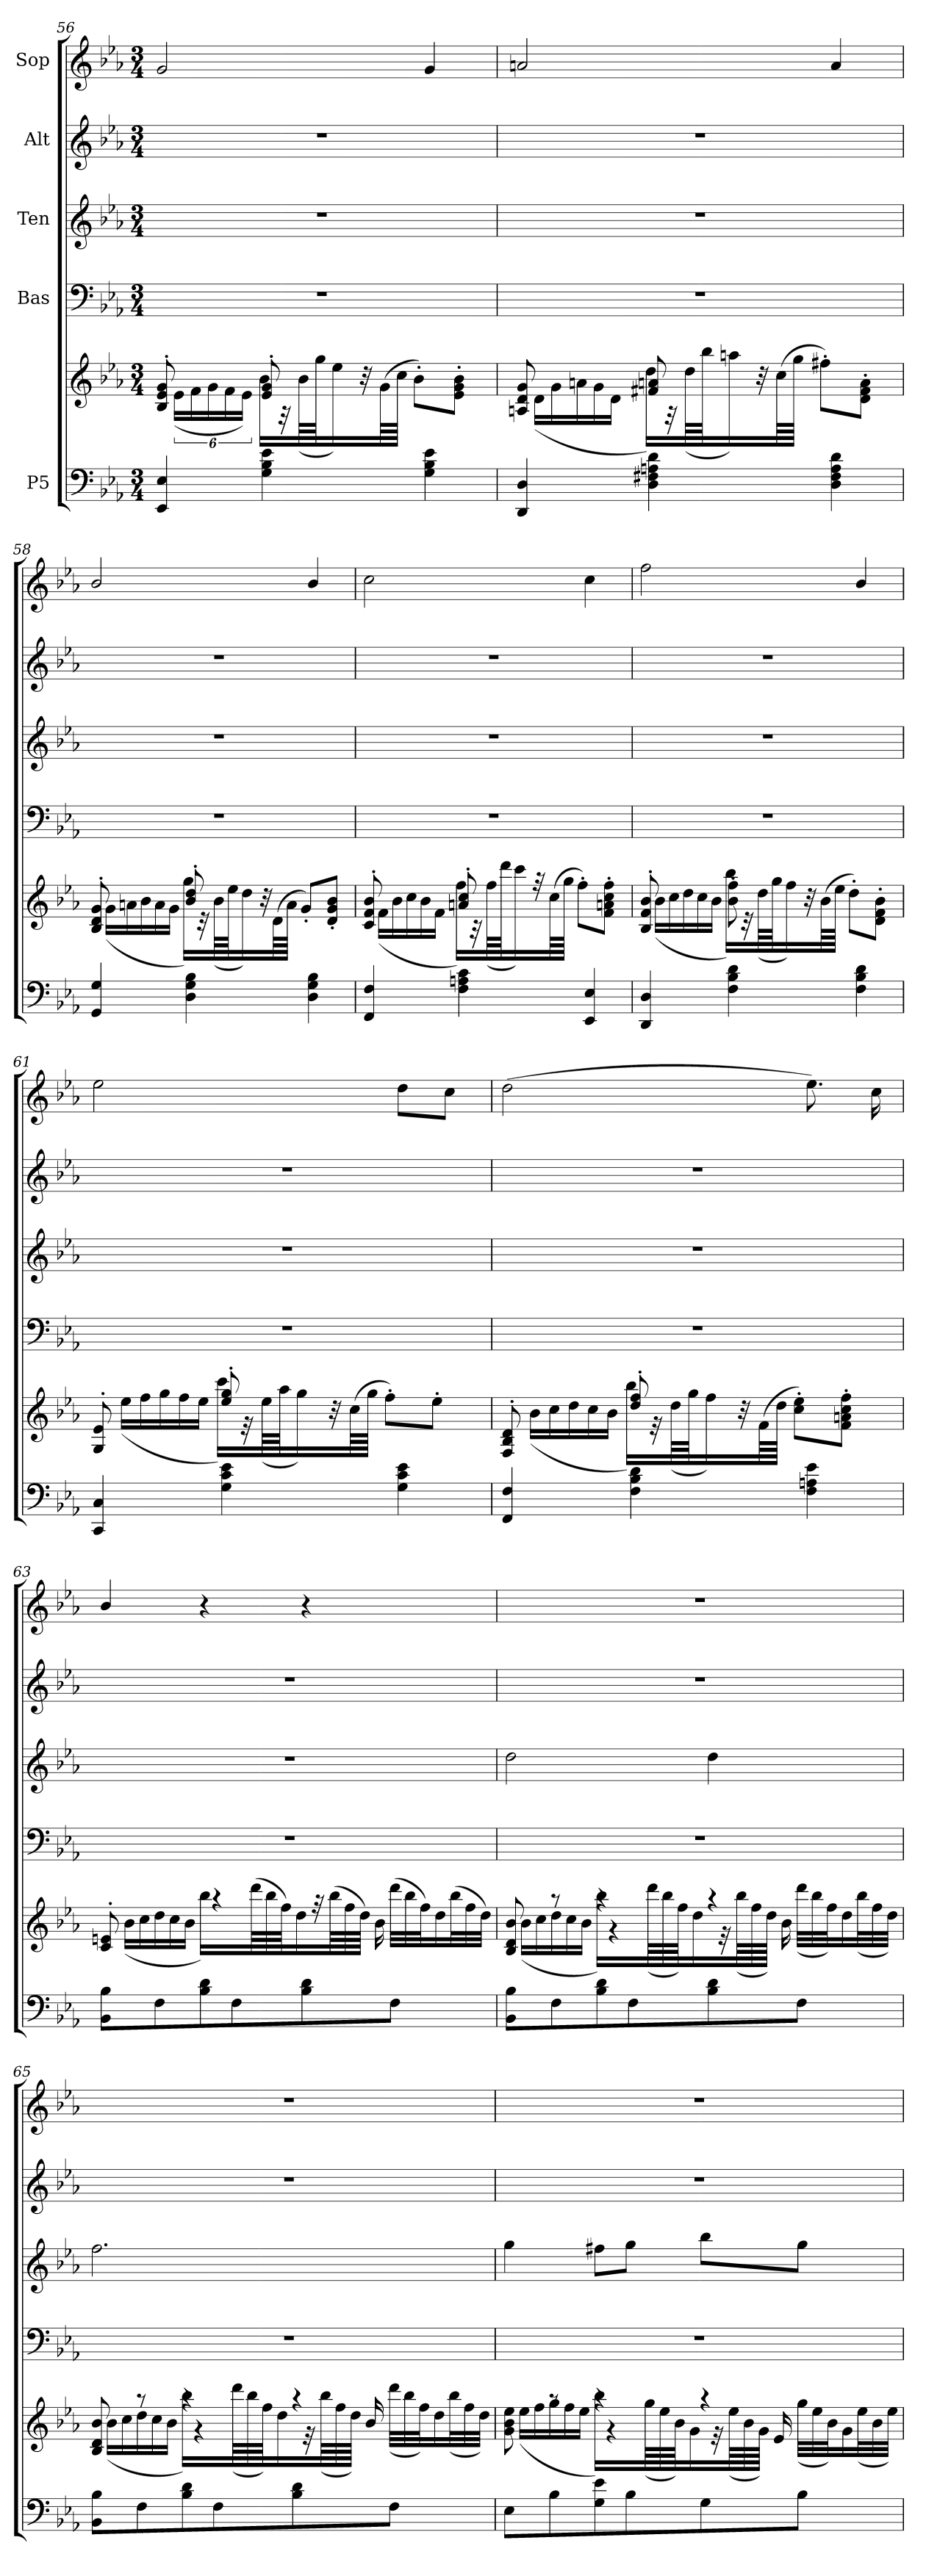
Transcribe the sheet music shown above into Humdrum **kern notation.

**kern	**kern	**kern	**kern	**kern	**kern
*part5	*part5	*part4	*part3	*part2	*part1
*staff6	*staff5	*staff4	*staff3	*staff2	*staff1
*I"P5	*	*I"Bas	*I"Ten	*I"Alt	*I"Sop
*clefF4	*clefG2	*clefF4	*clefG2	*clefG2	*clefG2
*k[b-e-a-]	*k[b-e-a-]	*k[b-e-a-]	*k[b-e-a-]	*k[b-e-a-]	*k[b-e-a-]
*E-:	*E-:	*E-:	*E-:	*E-:	*E-:
*M3/4	*M3/4	*M3/4	*M3/4	*M3/4	*M3/4
=56	=56	=56	=56	=56	=56
*^	*^	*	*	*	*
!	!	!	!	!	!LO:N:vis=1	!	!
4EE-/ 4E-/	2.ryy	8B-/'> 8e-/'> 8g/'>	24ryy	2.r	2.r	2.r	2g/
*	*	*	*Xtuplet	*	*	*	*
.	.	.	(>24e-\LL	.	.	.	.
.	.	.	24f\	.	.	.	.
.	.	8ryy	24g\	.	.	.	.
.	.	.	24f\	.	.	.	.
.	.	.	24e-\JJ)	.	.	.	.
4G\ 4B-\ 4e-\	.	8e-/'< 8g/'<	24b-\KL	.	.	.	.
.	.	.	32r	.	.	.	.
.	.	.	(>64b-\LLL	.	.	.	.
.	.	.	64gg\JJ	.	.	.	.
.	.	.	16ee-\J)	.	.	.	.
.	.	4.ryy	.	.	.	.	.
.	.	.	32r	.	.	.	.
.	.	.	(>64g\LLL	.	.	.	.
.	.	.	64cc\JJJJ	.	.	.	.
.	.	.	8b-'<\L)	.	.	.	.
4G\ 4B-\ 4e-\	.	.	.	.	.	.	4g/
.	.	.	8e-\'< 8g\'< 8b-\'<J	.	.	.	.
.	.	.	48ryy	.	.	.	.
!!LO:LB:g=z
=57	=57	=57	=57	=57	=57	=57	=57
!	!	!	!	!	!LO:N:vis=1	!	!
4DD/ 4D/	2.ryy	8An/ 8d/ 8g/	24ryy	2.r	2.r	2.r	2an/
.	.	.	(>24d\LL	.	.	.	.
.	.	.	24g\	.	.	.	.
.	.	8ryy	24an\	.	.	.	.
.	.	.	24g\	.	.	.	.
.	.	.	24d\JJ	.	.	.	.
4D\ 4F#X\ 4An\ 4d\	.	8f#X/ 8ani/	24dd\KL)	.	.	.	.
.	.	.	32r	.	.	.	.
.	.	.	(>64dd\LLL	.	.	.	.
.	.	.	64bb-\JJ	.	.	.	.
.	.	.	16aan\J)	.	.	.	.
.	.	4.ryy	.	.	.	.	.
.	.	.	32r	.	.	.	.
.	.	.	(>64cc\LLL	.	.	.	.
.	.	.	64gg\JJJJ	.	.	.	.
.	.	.	8ff#X'<\L)	.	.	.	.
4D\ 4F#\ 4A\ 4d\	.	.	.	.	.	.	4a/
.	.	.	8d\'< 8f#i\'< 8a\'<J	.	.	.	.
.	.	.	48ryy	.	.	.	.
=58	=58	=58	=58	=58	=58	=58	=58
!	!	!	!	!	!LO:N:vis=1	!	!
4GG/ 4G/	2.ryy	8B-/'> 8d/'> 8g/'>	24ryy	2.r	2.r	2.r	2b-/
.	.	.	(>24g\LL	.	.	.	.
.	.	.	24an\	.	.	.	.
.	.	8ryy	24b-\	.	.	.	.
.	.	.	24a\	.	.	.	.
.	.	.	24g\JJ	.	.	.	.
4D\ 4G\ 4B-\	.	8b-/'< 8dd/'<	24gg\KL)	.	.	.	.
.	.	.	32r	.	.	.	.
.	.	.	(>64b-\LLL	.	.	.	.
.	.	.	64ee-\JJ	.	.	.	.
.	.	.	16dd\J)	.	.	.	.
.	.	4.ryy	.	.	.	.	.
.	.	.	32r	.	.	.	.
.	.	.	(>64d\LLL	.	.	.	.
.	.	.	64a\JJJJ	.	.	.	.
.	.	.	8g'</L)	.	.	.	.
4D\ 4G\ 4B-\	.	.	.	.	.	.	4b-/
.	.	.	8d/'> 8g/'> 8b-/'>J	.	.	.	.
.	.	.	48ryy	.	.	.	.
!!LO:PB:g=z
=59	=59	=59	=59	=59	=59	=59	=59
!	!	!	!	!	!LO:N:vis=1	!	!
4FF/ 4F/	2.ryy	8c/'> 8f/'> 8b-/'>	24ryy	2.r	2.r	2.r	2cc\
.	.	.	(>24f\LL	.	.	.	.
.	.	.	24b-\	.	.	.	.
.	.	8ryy	24cc\	.	.	.	.
.	.	.	24b-\	.	.	.	.
.	.	.	24f\JJ	.	.	.	.
4F\ 4An\ 4c\	.	8an/'< 8cc/'<	24ff\KL)	.	.	.	.
.	.	.	32r	.	.	.	.
.	.	.	(>64ff\LLL	.	.	.	.
.	.	.	64ddd\JJ	.	.	.	.
.	.	.	16ccc\J)	.	.	.	.
.	.	4.ryy	.	.	.	.	.
.	.	.	32r	.	.	.	.
.	.	.	(>64cc\LLL	.	.	.	.
.	.	.	64gg\JJJJ	.	.	.	.
.	.	.	8ff'<\L)	.	.	.	.
4EE-/ 4E-/	.	.	.	.	.	.	4cc\
.	.	.	8f\'< 8ani\'< 8cc\'< 8ff\'<J	.	.	.	.
.	.	.	48ryy	.	.	.	.
=60	=60	=60	=60	=60	=60	=60	=60
!	!	!	!	!	!LO:N:vis=1	!	!
4DD/ 4D/	2.ryy	8B-/'> 8f/'> 8b-/'>	24ryy	2.r	2.r	2.r	2ff\
.	.	.	(>24b-\LL	.	.	.	.
.	.	.	24cc\	.	.	.	.
.	.	8ryy	24dd\	.	.	.	.
.	.	.	24cc\	.	.	.	.
.	.	.	24b-\JJ	.	.	.	.
4F\ 4B-\ 4d\	.	8b-\'< 8ff\'<	24bb-\KL)	.	.	.	.
.	.	.	32r	.	.	.	.
.	.	.	(>64dd\LLL	.	.	.	.
.	.	.	64gg\JJ	.	.	.	.
.	.	.	16ff\J)	.	.	.	.
.	.	4.ryy	.	.	.	.	.
.	.	.	32r	.	.	.	.
.	.	.	(>64b-\LLL	.	.	.	.
.	.	.	64ee-\JJJJ	.	.	.	.
.	.	.	8dd'<\L)	.	.	.	.
4F\ 4B-\ 4d\	.	.	.	.	.	.	4b-/
.	.	.	8d\'< 8f\'< 8b-\'<J	.	.	.	.
.	.	.	48ryy	.	.	.	.
=61	=61	=61	=61	=61	=61	=61	=61
!	!	!	!	!	!LO:N:vis=1	!	!
4CC/ 4C/	2.ryy	8G/'> 8e-/'>	24ryy	2.r	2.r	2.r	2ee-\
.	.	.	(>24ee-\LL	.	.	.	.
.	.	.	24ff\	.	.	.	.
.	.	8ryy	24gg\	.	.	.	.
.	.	.	24ff\	.	.	.	.
.	.	.	24ee-\JJ	.	.	.	.
4G\ 4c\ 4e-\	.	8ee-/'< 8gg/'<	24ccc\KL)	.	.	.	.
.	.	.	32r	.	.	.	.
.	.	.	(>64ee-\LLL	.	.	.	.
.	.	.	64aa-\JJ	.	.	.	.
.	.	.	16gg\J)	.	.	.	.
.	.	4.ryy	.	.	.	.	.
.	.	.	32r	.	.	.	.
.	.	.	(>64cc\LLL	.	.	.	.
.	.	.	64gg\JJJJ	.	.	.	.
.	.	.	8ff'<\L)	.	.	.	.
4G\ 4c\ 4e-\	.	.	.	.	.	.	8dd\L
.	.	.	8ee-'<\J	.	.	.	.
.	.	.	.	.	.	.	8cc\J
.	.	.	48ryy	.	.	.	.
!!LO:LB:g=z
=62	=62	=62	=62	=62	=62	=62	=62
!	!	!	!	!	!LO:N:vis=1	!	!
4FF/ 4F/	2.ryy	8F/'> 8B-/'> 8d/'>	24ryy	2.r	2.r	2.r	(>2dd\
.	.	.	(>24b-\LL	.	.	.	.
.	.	.	24cc\	.	.	.	.
.	.	8ryy	24dd\	.	.	.	.
.	.	.	24cc\	.	.	.	.
.	.	.	24b-\JJ	.	.	.	.
4F\ 4B-\ 4d\	.	8dd/'< 8ff/'<	24bb-\KL)	.	.	.	.
.	.	.	32r	.	.	.	.
.	.	.	(>64dd\LLL	.	.	.	.
.	.	.	64gg\JJ	.	.	.	.
.	.	.	16ff\J)	.	.	.	.
.	.	4.ryy	.	.	.	.	.
.	.	.	32r	.	.	.	.
.	.	.	(>64f\LLL	.	.	.	.
.	.	.	64dd\JJJJ	.	.	.	.
.	.	.	8cc\'< 8ee-\'<L)	.	.	.	.
4F\ 4An\ 4e-\	.	.	.	.	.	.	8.ee-\)
.	.	.	8f\'< 8an\'< 8cc\'< 8ff\'<J	.	.	.	.
.	.	.	.	.	.	.	16cc\
.	.	.	48ryy	.	.	.	.
=63	=63	=63	=63	=63	=63	=63	=63
!	!	!	!	!	!LO:N:vis=1	!	!
8BB-\ 8B-\L	2.ryy	8c/'< 8en/'<	24ryy	2.r	2.r	2.r	4b-/
.	.	.	(>24b-\LL	.	.	.	.
.	.	.	24cc\	.	.	.	.
8F\	.	2ryy	24dd\	.	.	.	.
.	.	.	24cc\	.	.	.	.
.	.	.	24b-\JJ	.	.	.	.
8B-\ 8d\	.	.	24bb-\KL)	.	.	.	4r
.	.	.	32r	.	.	.	.
.	.	.	(>96ddd\LLL	.	.	.	.
.	.	.	96bb-\	.	.	.	.
.	.	.	96ff\JJ)	.	.	.	.
.	.	.	16dd\J	.	.	.	.
8F\	.	.	.	.	.	.	.
.	.	.	32r	.	.	.	.
.	.	.	(>96bb-\LLL	.	.	.	.
.	.	.	96ff\	.	.	.	.
.	.	.	96dd\JJJJ)	.	.	.	.
.	.	.	16b-\	.	.	.	.
8B-\ 8d\	.	.	.	.	.	.	4r
.	.	.	(>48ddd\LLL	.	.	.	.
.	.	.	48bb-\	.	.	.	.
.	.	.	48ff\J)	.	.	.	.
.	.	.	16dd\	.	.	.	.
8F\J	.	8ryy	.	.	.	.	.
.	.	.	(>48bb-\L	.	.	.	.
.	.	.	48ff\	.	.	.	.
.	.	.	48dd\JJJ)	.	.	.	.
.	.	.	48ryy	.	.	.	.
!!LO:PB:g=z
=64	=64	=64	=64	=64	=64	=64	=64
!	!	!	!	!	!	!	!LO:N:vis=1
8BB-\ 8B-\L	2.ryy	8B-/ 8d/ 8b-/	24ryy	2.r	2dd\	2.r	2.r
.	.	.	(>24b-\LL	.	.	.	.
.	.	.	24cc\	.	.	.	.
8F\	.	8raa	24dd\	.	.	.	.
.	.	.	24cc\	.	.	.	.
.	.	.	24b-\JJ	.	.	.	.
8B-\ 8d\	.	4raa	24bb-\KL)	.	.	.	.
.	.	.	32r	.	.	.	.
.	.	.	(>96ddd\LLL	.	.	.	.
.	.	.	96bb-\	.	.	.	.
.	.	.	96ff\JJ)	.	.	.	.
.	.	.	16dd\J	.	.	.	.
8F\	.	.	.	.	.	.	.
.	.	.	32r	.	.	.	.
.	.	.	(>96bb-\LLL	.	.	.	.
.	.	.	96ff\	.	.	.	.
.	.	.	96dd\JJJJ)	.	.	.	.
.	.	.	16b-\	.	.	.	.
8B-\ 8d\	.	4raa	.	.	4dd\	.	.
.	.	.	(>48ddd\LLL	.	.	.	.
.	.	.	48bb-\	.	.	.	.
.	.	.	48ff\J)	.	.	.	.
.	.	.	16dd\	.	.	.	.
8F\J	.	.	.	.	.	.	.
.	.	.	(>48bb-\L	.	.	.	.
.	.	.	48ff\	.	.	.	.
.	.	.	48dd\JJJ)	.	.	.	.
.	.	.	48ryy	.	.	.	.
=65	=65	=65	=65	=65	=65	=65	=65
!	!	!	!	!	!	!	!LO:N:vis=1
8BB-\ 8B-\L	2.ryy	8B-/ 8d/ 8b-/	24ryy	2.r	2.ff\	2.r	2.r
.	.	.	(>24b-\LL	.	.	.	.
.	.	.	24cc\	.	.	.	.
8F\	.	8raa	24dd\	.	.	.	.
.	.	.	24cc\	.	.	.	.
.	.	.	24b-\JJ	.	.	.	.
8B-\ 8d\	.	4raa	24bb-\KL)	.	.	.	.
.	.	.	32r	.	.	.	.
.	.	.	(>96ddd\LLL	.	.	.	.
.	.	.	96bb-\	.	.	.	.
.	.	.	96ff\JJ)	.	.	.	.
.	.	.	16dd\J	.	.	.	.
8F\	.	.	.	.	.	.	.
.	.	.	32r	.	.	.	.
.	.	.	(>96bb-\LLL	.	.	.	.
.	.	.	96ff\	.	.	.	.
.	.	.	96dd\JJJJ)	.	.	.	.
.	.	.	16b-/	.	.	.	.
8B-\ 8d\	.	4raa	.	.	.	.	.
.	.	.	(>48ddd\LLL	.	.	.	.
.	.	.	48bb-\	.	.	.	.
.	.	.	48ff\J)	.	.	.	.
.	.	.	16dd\	.	.	.	.
8F\J	.	.	.	.	.	.	.
.	.	.	(>48bb-\L	.	.	.	.
.	.	.	48ff\	.	.	.	.
.	.	.	48dd\JJJ)	.	.	.	.
.	.	.	48ryy	.	.	.	.
!!LO:LB:g=z
=66	=66	=66	=66	=66	=66	=66	=66
!	!	!	!	!	!	!	!LO:N:vis=1
8E-\L	2.ryy	8g\ 8b-\ 8ee-\	24ryy	2.r	4gg\	2.r	2.r
.	.	.	(>24ee-\LL	.	.	.	.
.	.	.	24ff\	.	.	.	.
8B-\	.	8raa	24gg\	.	.	.	.
.	.	.	24ff\	.	.	.	.
.	.	.	24ee-\JJ	.	.	.	.
8G\ 8e-\	.	4raa	24bb-\KL)	.	8ff#X\L	.	.
.	.	.	32r	.	.	.	.
.	.	.	(>96gg\LLL	.	.	.	.
.	.	.	96ee-\	.	.	.	.
.	.	.	96b-\JJ)	.	.	.	.
.	.	.	16g\J	.	.	.	.
8B-\	.	.	.	.	8gg\J	.	.
.	.	.	32r	.	.	.	.
.	.	.	(>96ee-\LLL	.	.	.	.
.	.	.	96b-\	.	.	.	.
.	.	.	96g\JJJJ)	.	.	.	.
.	.	.	16e-/	.	.	.	.
8G\	.	4raa	.	.	8bb-\L	.	.
.	.	.	(>48gg\LLL	.	.	.	.
.	.	.	48ee-\	.	.	.	.
.	.	.	48b-\J)	.	.	.	.
.	.	.	16g\	.	.	.	.
8B-\J	.	.	.	.	8gg\J	.	.
.	.	.	(>48ee-\L	.	.	.	.
.	.	.	48b-\	.	.	.	.
.	.	.	48ee-\JJJ)	.	.	.	.
.	.	.	48ryy	.	.	.	.
*v	*v	*	*	*	*	*	*
*	*v	*v	*	*	*	*
=	=	=	=	=	=
*-	*-	*-	*-	*-	*-
